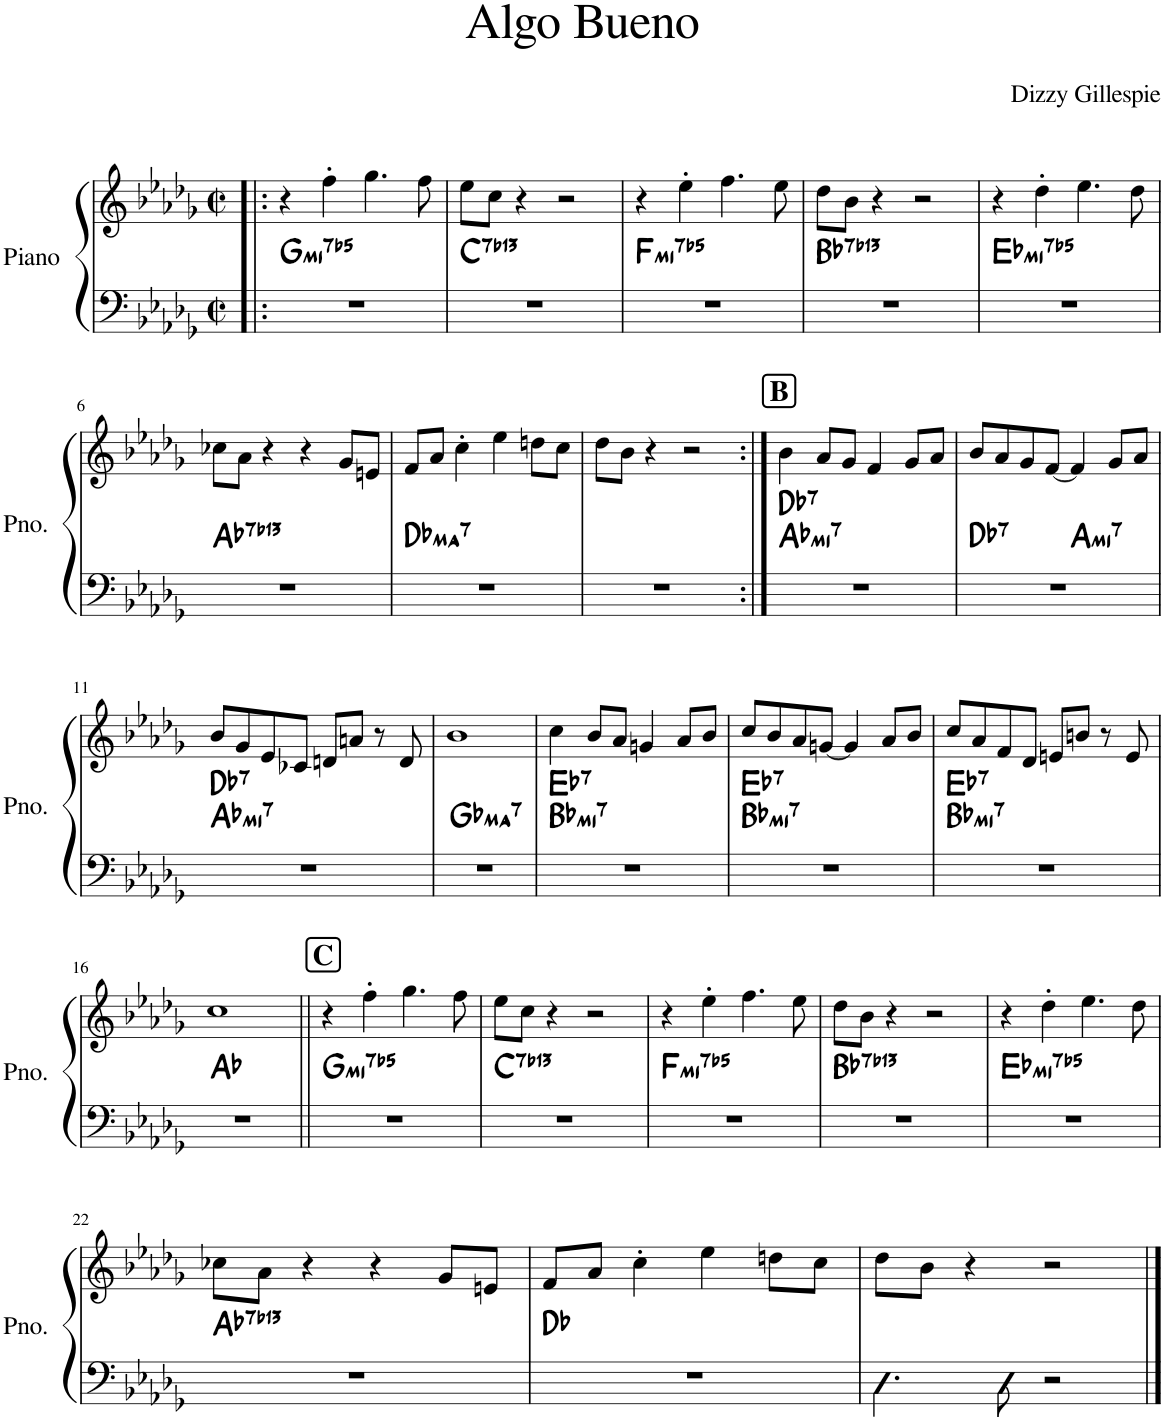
**kern	**kern	**harte
*part1	*part1	*part1
*staff2	*staff1	*
*I"Piano	*	*
*I'Pno.	*	*
*clefF4	*clefG2	*
*k[b-e-a-d-g-]	*k[b-e-a-d-g-]	*
*M4/4	*M4/4	*
*met(c|)	*met(c|)	*
=1!|:	=1!|:	=1!|:
!	!	!LO:H:kt=m7b5
1r	4r	G:hdim7
.	4ff'\	.
.	4.gg-\	.
.	8ff\	.
=2	=2	=2
!	!	!LO:H:kt=7
1r	8ee-\L	C:7(b13)
.	8cc\J	.
.	4r	.
.	2r	.
=3	=3	=3
!	!	!LO:H:kt=m7b5
1r	4r	F:hdim7
.	4ee-'\	.
.	4.ff\	.
.	8ee-\	.
=4	=4	=4
!	!	!LO:H:kt=7
1r	8dd-\L	Bb:7(b13)
.	8b-\J	.
.	4r	.
.	2r	.
=5	=5	=5
!	!	!LO:H:kt=m7b5
1r	4r	Eb:hdim7
.	4dd-'\	.
.	4.ee-\	.
.	8dd-\	.
!!LO:LB:g=z
=6	=6	=6
!	!	!LO:H:kt=7
1r	8cc-X\L	Ab:7(b13)
.	8a-\J	.
.	4r	.
.	4r	.
.	8g-/L	.
.	8en/J	.
=7	=7	=7
!	!	!LO:H:kt=Maj7
1r	8f/L	Db:maj7
.	8a-/J	.
.	4cc'\	.
.	4ee-\	.
.	8ddn\L	.
.	8cc\J	.
=8	=8	=8
1r	8dd-\L	.
.	8b-\J	.
.	4r	.
.	2r	.
=9:|!	=9:|!	=9:|!
!	!LO:TX:a:B:t=B	!LO:H:n=1:kt=m7
!	!	!LO:H:n=2:kt=7
1r	4b-\	Ab:min7 Db:7
.	8a-/L	.
.	8g-/J	.
.	4f/	.
.	8g-/L	.
.	8a-/J	.
=10	=10	=10
!	!	!LO:H:kt=7
1r	8b-/L	Db:7
.	8a-/	.
.	8g-/	.
.	[8f/J	.
!	!	!LO:H:kt=m7
.	4f/]	A:min7
.	8g-/L	.
.	8a-/J	.
!!LO:LB:g=z
=11	=11	=11
!	!	!LO:H:n=1:kt=m7
!	!	!LO:H:n=2:kt=7
1r	8b-/L	Ab:min7 Db:7
.	8g-/	.
.	8e-/	.
.	8c-X/J	.
.	8dn/L	.
.	8an/J	.
.	8r	.
.	8d/	.
=12	=12	=12
!	!	!LO:H:kt=Maj7
1r	1b-	Gb:maj7
=13	=13	=13
!	!	!LO:H:n=1:kt=m7
!	!	!LO:H:n=2:kt=7
1r	4cc\	Bb:min7 Eb:7
.	8b-/L	.
.	8a-/J	.
.	4gn/	.
.	8a-/L	.
.	8b-/J	.
=14	=14	=14
!	!	!LO:H:n=1:kt=m7
!	!	!LO:H:n=2:kt=7
1r	8cc/L	Bb:min7 Eb:7
.	8b-/	.
.	8a-/	.
.	[8gn/J	.
.	4g/]	.
.	8a-/L	.
.	8b-/J	.
=15	=15	=15
!	!	!LO:H:n=1:kt=m7
!	!	!LO:H:n=2:kt=7
1r	8cc/L	Bb:min7 Eb:7
.	8a-/	.
.	8f/	.
.	8d-/J	.
.	8en/L	.
.	8bn/J	.
.	8r	.
.	8e/	.
!!LO:LB:g=z
=16	=16	=16
1r	1cc	Ab:maj
=17||	=17||	=17||
!	!LO:TX:a:B:t=C	!LO:H:kt=m7b5
1r	4r	G:hdim7
.	4ff'\	.
.	4.gg-\	.
.	8ff\	.
=18	=18	=18
!	!	!LO:H:kt=7
1r	8ee-\L	C:7(b13)
.	8cc\J	.
.	4r	.
.	2r	.
=19	=19	=19
!	!	!LO:H:kt=m7b5
1r	4r	F:hdim7
.	4ee-'\	.
.	4.ff\	.
.	8ee-\	.
=20	=20	=20
!	!	!LO:H:kt=7
1r	8dd-\L	Bb:7(b13)
.	8b-\J	.
.	4r	.
.	2r	.
=21	=21	=21
!	!	!LO:H:kt=m7b5
1r	4r	Eb:hdim7
.	4dd-'\	.
.	4.ee-\	.
.	8dd-\	.
!!LO:LB:g=z
=22	=22	=22
!	!	!LO:H:kt=7
1r	8cc-X\L	Ab:7(b13)
.	8a-\J	.
.	4r	.
.	4r	.
.	8g-/L	.
.	8en/J	.
=23	=23	=23
1r	8f/L	Db:maj
.	8a-/J	.
.	4cc'\	.
.	4ee-\	.
.	8ddn\L	.
.	8cc\J	.
=24	=24	=24
4.D-\	8dd-\L	.
.	8b-\J	.
.	4r	.
8D-\	.	.
2r	2r	.
==	==	==
*-	*-	*-
